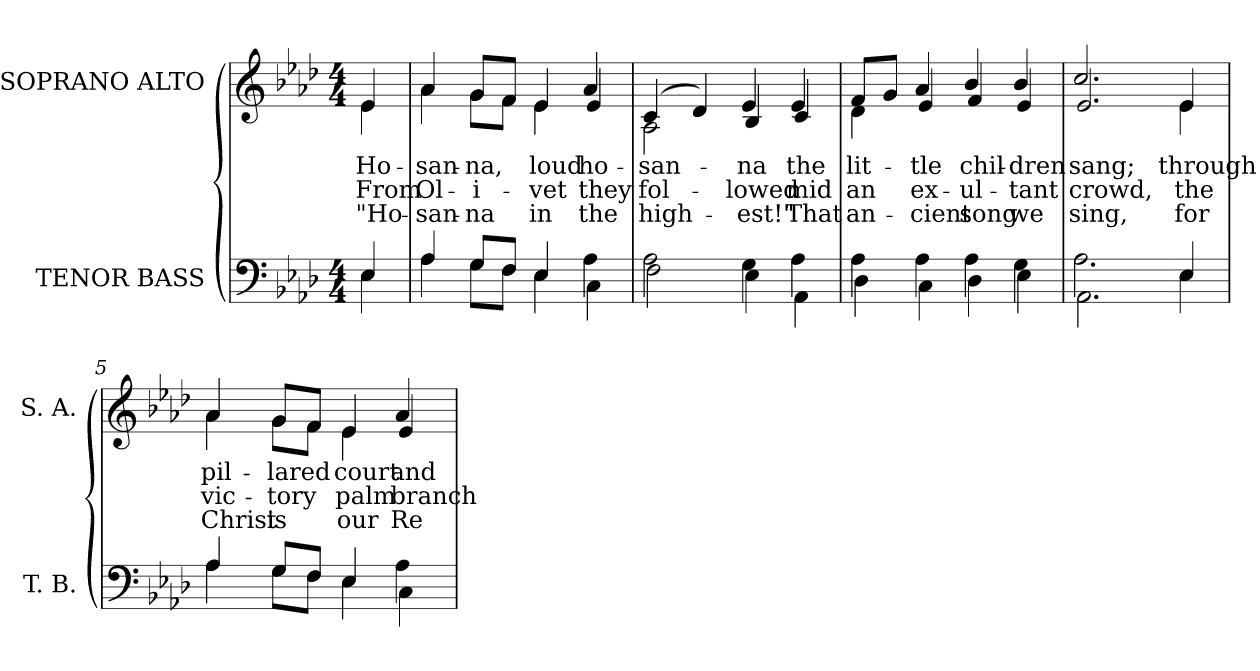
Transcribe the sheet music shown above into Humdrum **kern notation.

**kern	**kern	**text	**text	**text
*part2	*part1	*part1	*part1	*part1
*staff2	*staff1	*staff1	*staff1	*staff1
*I"TENOR BASS	*I"SOPRANO ALTO	*	*	*
*I'T. B.	*I'S. A.	*	*	*
!!LO:PB:g=z
*clefF4	*clefG2	*	*	*
*k[b-e-a-d-]	*k[b-e-a-d-]	*	*	*
*A-:	*A-:	*	*	*
*M4/4	*M4/4	*	*	*
=	=	=	=	=
*^	*	*	*	*
!	!	!LO:TX:b:cj:t=1	!	!	!
!	!	!LO:TX:b:cj:t=2	!	!	!
!	!	!LO:TX:b:cj:t=3	!	!	!
!	!	!	!LO:LY:b:color=#000000	!LO:LY:b:color=#000000	!LO:LY:b:color=#000000
*	*	*^	*	*	*
4E-i/	4E-i\	4e-i/	4e-i\	Ho-	From	"Ho-
=	=	=	=	=	=	=
!	!	!	!	!LO:LY:b:color=#000000	!LO:LY:b:color=#000000	!LO:LY:b:color=#000000
4A-i/	4A-i\	4a-i/	4a-i\	-san-	Ol-	-san-
!	!	!	!	!LO:LY:b:color=#000000	!LO:LY:b:color=#000000	!LO:LY:b:color=#000000
8Gi/L	8Gi\L	8gi/L	8gi\L	-na,	-i-	-na
8Fi/J	8Fi\J	8fi/J	8fi\J	.	.	.
!	!	!	!	!LO:LY:b:color=#000000	!LO:LY:b:color=#000000	!LO:LY:b:color=#000000
4E-i/	4E-i\	4e-i/	4e-i\	loud	-vet	in
!	!	!	!	!LO:LY:b:color=#000000	!LO:LY:b:color=#000000	!LO:LY:b:color=#000000
4A-i\	4Ci\	4a-i/	4e-i/	ho-	they	the
=1	=1	=1	=1	=1	=1	=1
!	!	!	!	!LO:LY:b:color=#000000	!LO:LY:b:color=#000000	!LO:LY:b:color=#000000
2A-i\	2Fi\	(4ci/	2A-i\	-san-	fol-	high-
.	.	4d-i/)	.	.	.	.
!	!	!	!	!LO:LY:b:color=#000000	!LO:LY:b:color=#000000	!LO:LY:b:color=#000000
4Gi\	4E-i\	4e-i/	4B-i/	-na	-lowed	-est!"
!	!	!	!	!LO:LY:b:color=#000000	!LO:LY:b:color=#000000	!LO:LY:b:color=#000000
4A-i\	4AA-i\	4e-i/	4ci/	the	mid	That
=2	=2	=2	=2	=2	=2	=2
!	!	!	!	!LO:LY:b:color=#000000	!LO:LY:b:color=#000000	!LO:LY:b:color=#000000
4A-i\	4D-i\	8fi/L	4d-i\	lit-	an	an-
.	.	8gi/J	.	.	.	.
!	!	!	!	!LO:LY:b:color=#000000	!LO:LY:b:color=#000000	!LO:LY:b:color=#000000
4A-i\	4Ci\	4a-i/	4e-i/	-tle	ex-	-cient
!	!	!	!	!LO:LY:b:color=#000000	!LO:LY:b:color=#000000	!LO:LY:b:color=#000000
4A-i\	4D-i\	4b-i/	4fi/	chil-	-ul-	song
!	!	!	!	!LO:LY:b:color=#000000	!LO:LY:b:color=#000000	!LO:LY:b:color=#000000
4Gi\	4E-i\	4b-i/	4e-i/	-dren	-tant	we
=3	=3	=3	=3	=3	=3	=3
!	!	!	!	!LO:LY:b:color=#000000	!LO:LY:b:color=#000000	!LO:LY:b:color=#000000
2.A-i\	2.AA-i\	2.cci/	2.e-i/	sang;	crowd,	sing,
!!LO:LB:g=z	!!
=4-	=4-	=4-	=4-	=4-	=4-	=4-
!	!	!	!	!LO:LY:b:color=#000000	!LO:LY:b:color=#000000	!LO:LY:b:color=#000000
4E-i/	4E-i\	4e-i/	4e-i\	through	the	for
=5	=5	=5	=5	=5	=5	=5
!	!	!	!	!LO:LY:b:color=#000000	!LO:LY:b:color=#000000	!LO:LY:b:color=#000000
4A-i/	4A-i\	4a-i/	4a-i\	pil-	vic-	Christ
!	!	!	!	!LO:LY:b:color=#000000	!LO:LY:b:color=#000000	!LO:LY:b:color=#000000
8Gi/L	8Gi\L	8gi/L	8gi\L	-lared	-tory	is
8Fi/J	8Fi\J	8fi/J	8fi\J	.	.	.
!	!	!	!	!LO:LY:b:color=#000000	!LO:LY:b:color=#000000	!LO:LY:b:color=#000000
4E-i/	4E-i\	4e-i/	4e-i\	court	palm	our
!	!	!	!	!LO:LY:b:color=#000000	!LO:LY:b:color=#000000	!LO:LY:b:color=#000000
4A-i\	4Ci\	4a-i/	4e-i/	and	branch	Re-
*v	*v	*	*	*	*	*
*	*v	*v	*	*	*
=	=	=	=	=
*-	*-	*-	*-	*-
